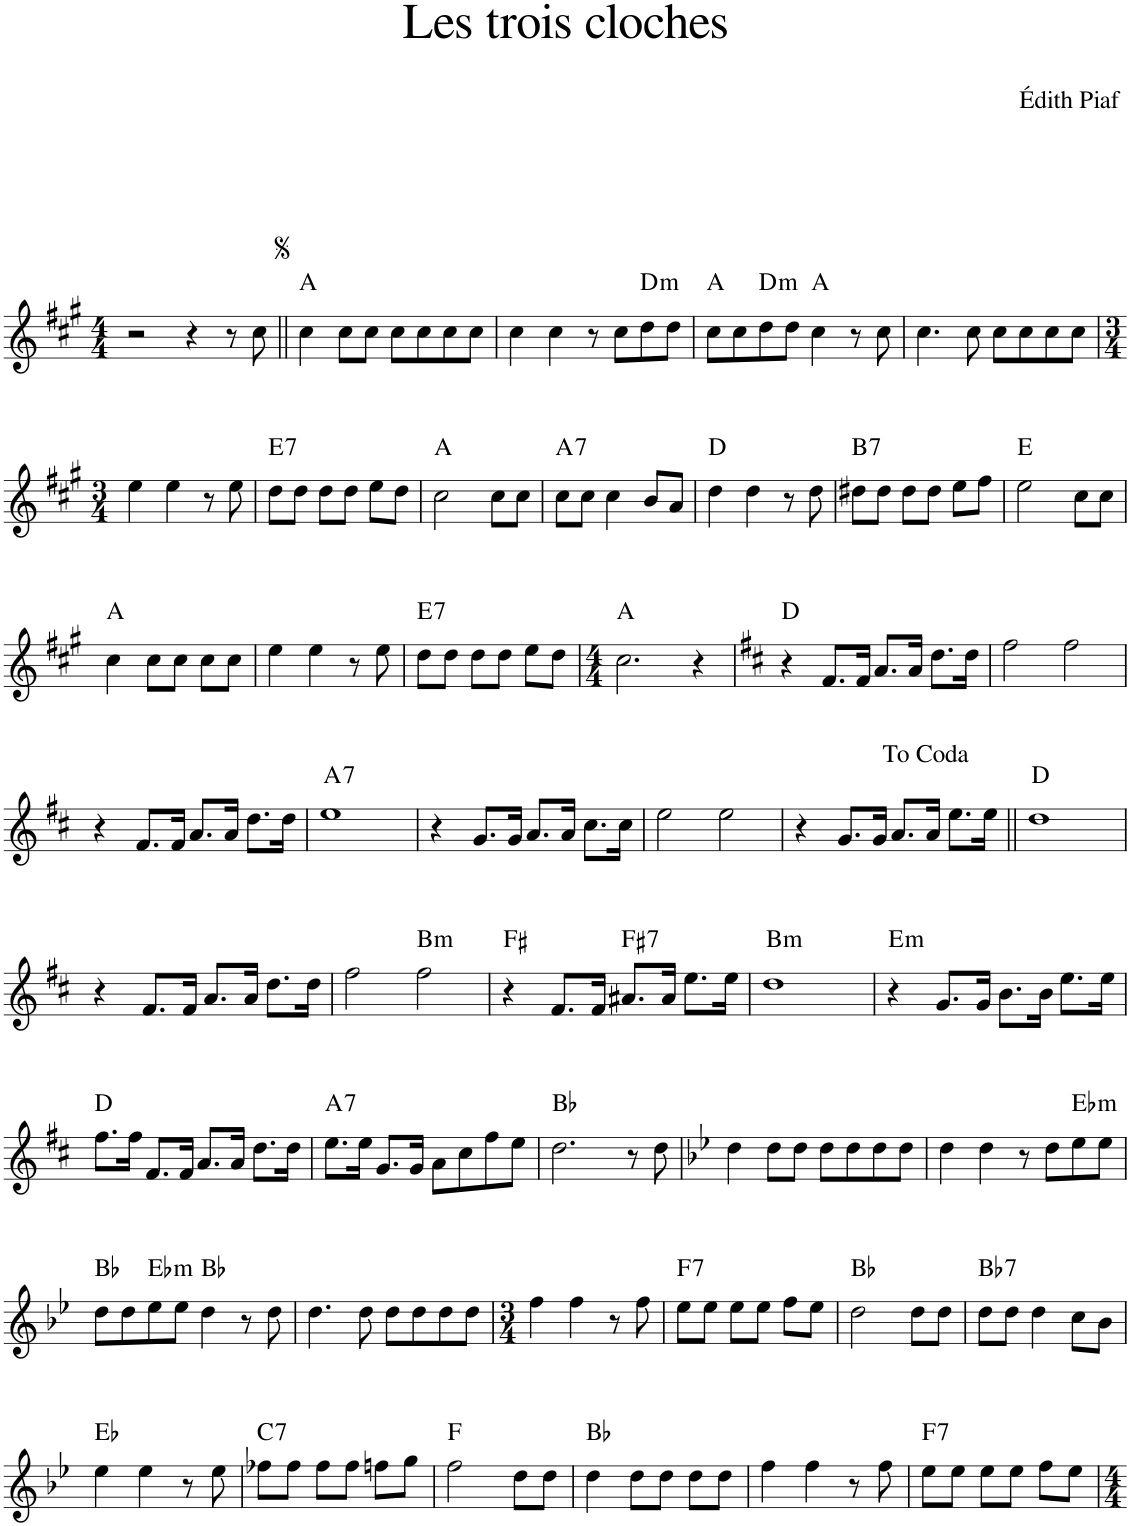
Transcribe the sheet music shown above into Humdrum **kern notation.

**kern	**harte
*part1	*part1
*staff1	*
*I"Piano	*
*I'Pno.	*
*clefG2	*
*k[f#c#g#]	*
*M4/4	*
=1	=1
2r	.
4r	.
8r	.
8cc#\	.
=2||	=2||
4cc#\	A:maj
8cc#\L	.
8cc#\J	.
8cc#\L	.
8cc#\	.
8cc#\	.
8cc#\J	.
=3	=3
4cc#\	.
4cc#\	.
8r	.
8cc#\L	.
!	!LO:H:kt=m
8dd\	D:min
8dd\J	.
=4	=4
8cc#\L	A:maj
8cc#\	.
!	!LO:H:kt=m
8dd\	D:min
8dd\J	.
4cc#\	A:maj
8r	.
8cc#\	.
=5	=5
4.cc#\	.
8cc#\	.
8cc#\L	.
8cc#\	.
8cc#\	.
8cc#\J	.
!!LO:LB:g=z
=6	=6
*M3/4	*
4ee\	.
4ee\	.
8r	.
8ee\	.
=7	=7
!	!LO:H:kt=7
8dd\L	E:7
8dd\J	.
8dd\L	.
8dd\J	.
8ee\L	.
8dd\J	.
=8	=8
2cc#\	A:maj
8cc#\L	.
8cc#\J	.
=9	=9
!	!LO:H:kt=7
8cc#\L	A:7
8cc#\J	.
4cc#\	.
8b/L	.
8a/J	.
=10	=10
4dd\	D:maj
4dd\	.
8r	.
8dd\	.
=11	=11
!	!LO:H:kt=7
8dd#X\L	B:7
8dd#\J	.
8dd#\L	.
8dd#\J	.
8ee\L	.
8ff#\J	.
=12	=12
2ee\	E:maj
8cc#\L	.
8cc#\J	.
!!LO:LB:g=z
=13	=13
4cc#\	A:maj
8cc#\L	.
8cc#\J	.
8cc#\L	.
8cc#\J	.
=14	=14
4ee\	.
4ee\	.
8r	.
8ee\	.
=15	=15
!	!LO:H:kt=7
8dd\L	E:7
8dd\J	.
8dd\L	.
8dd\J	.
8ee\L	.
8dd\J	.
=16	=16
*M4/4	*
2.cc#\	A:maj
4r	.
=17	=17
*k[f#c#]	*
4r	D:maj
8.f#/L	.
16f#/Jk	.
8.a/L	.
16a/Jk	.
8.dd\L	.
16dd\Jk	.
=18	=18
2ff#\	.
2ff#\	.
!!LO:LB:g=z
=19	=19
4r	.
8.f#/L	.
16f#/Jk	.
8.a/L	.
16a/Jk	.
8.dd\L	.
16dd\Jk	.
=20	=20
!	!LO:H:kt=7
1ee	A:7
=21	=21
4r	.
8.g/L	.
16g/Jk	.
8.a/L	.
16a/Jk	.
8.cc#\L	.
16cc#\Jk	.
=22	=22
2ee\	.
2ee\	.
=23	=23
4r	.
8.g/L	.
16g/Jk	.
8.a/L	.
16a/Jk	.
8.ee\L	.
16ee\Jk	.
=24||	=24||
1dd	D:maj
!!LO:LB:g=z
=25	=25
4r	.
8.f#/L	.
16f#/Jk	.
8.a/L	.
16a/Jk	.
8.dd\L	.
16dd\Jk	.
=26	=26
2ff#\	.
!	!LO:H:kt=m
2ff#\	B:min
=27	=27
4r	F#:maj
8.f#/L	.
16f#/Jk	.
!	!LO:H:kt=7
8.a#X/L	F#:7
16a#/Jk	.
8.ee\L	.
16ee\Jk	.
=28	=28
!	!LO:H:kt=m
1dd	B:min
=29	=29
!	!LO:H:kt=m
4r	E:min
8.g/L	.
16g/Jk	.
8.b\L	.
16b\Jk	.
8.ee\L	.
16ee\Jk	.
!!LO:LB:g=z
=30	=30
8.ff#\L	D:maj
16ff#\Jk	.
8.f#/L	.
16f#/Jk	.
8.a/L	.
16a/Jk	.
8.dd\L	.
16dd\Jk	.
=31	=31
!	!LO:H:kt=7
8.ee\L	A:7
16ee\Jk	.
8.g/L	.
16g/Jk	.
8a\L	.
8cc#\	.
8ff#\	.
8ee\J	.
=32	=32
2.dd\	Bb:maj
8r	.
8dd\	.
=33	=33
*k[b-e-]	*
4dd\	.
8dd\L	.
8dd\J	.
8dd\L	.
8dd\	.
8dd\	.
8dd\J	.
=34	=34
4dd\	.
4dd\	.
8r	.
8dd\L	.
!	!LO:H:kt=m
8ee-\	Eb:min
8ee-\J	.
!!LO:LB:g=z
=35	=35
8dd\L	Bb:maj
8dd\	.
!	!LO:H:kt=m
8ee-\	Eb:min
8ee-\J	.
4dd\	Bb:maj
8r	.
8dd\	.
=36	=36
4.dd\	.
8dd\	.
8dd\L	.
8dd\	.
8dd\	.
8dd\J	.
=37	=37
*M3/4	*
4ff\	.
4ff\	.
8r	.
8ff\	.
=38	=38
!	!LO:H:kt=7
8ee-\L	F:7
8ee-\J	.
8ee-\L	.
8ee-\J	.
8ff\L	.
8ee-\J	.
=39	=39
2dd\	Bb:maj
8dd\L	.
8dd\J	.
=40	=40
!	!LO:H:kt=7
8dd\L	Bb:7
8dd\J	.
4dd\	.
8cc\L	.
8b-\J	.
!!LO:LB:g=z
=41	=41
4ee-\	Eb:maj
4ee-\	.
8r	.
8ee-\	.
=42	=42
!	!LO:H:kt=7
8ff-X\L	C:7
8ff-\J	.
8ff-\L	.
8ff-\J	.
8ffn\L	.
8gg\J	.
=43	=43
2ff\	F:maj
8dd\L	.
8dd\J	.
=44	=44
4dd\	Bb:maj
8dd\L	.
8dd\J	.
8dd\L	.
8dd\J	.
=45	=45
4ff\	.
4ff\	.
8r	.
8ff\	.
=46	=46
!	!LO:H:kt=7
8ee-\L	F:7
8ee-\J	.
8ee-\L	.
8ee-\J	.
8ff\L	.
8ee-\J	.
=	=
*-	*-
